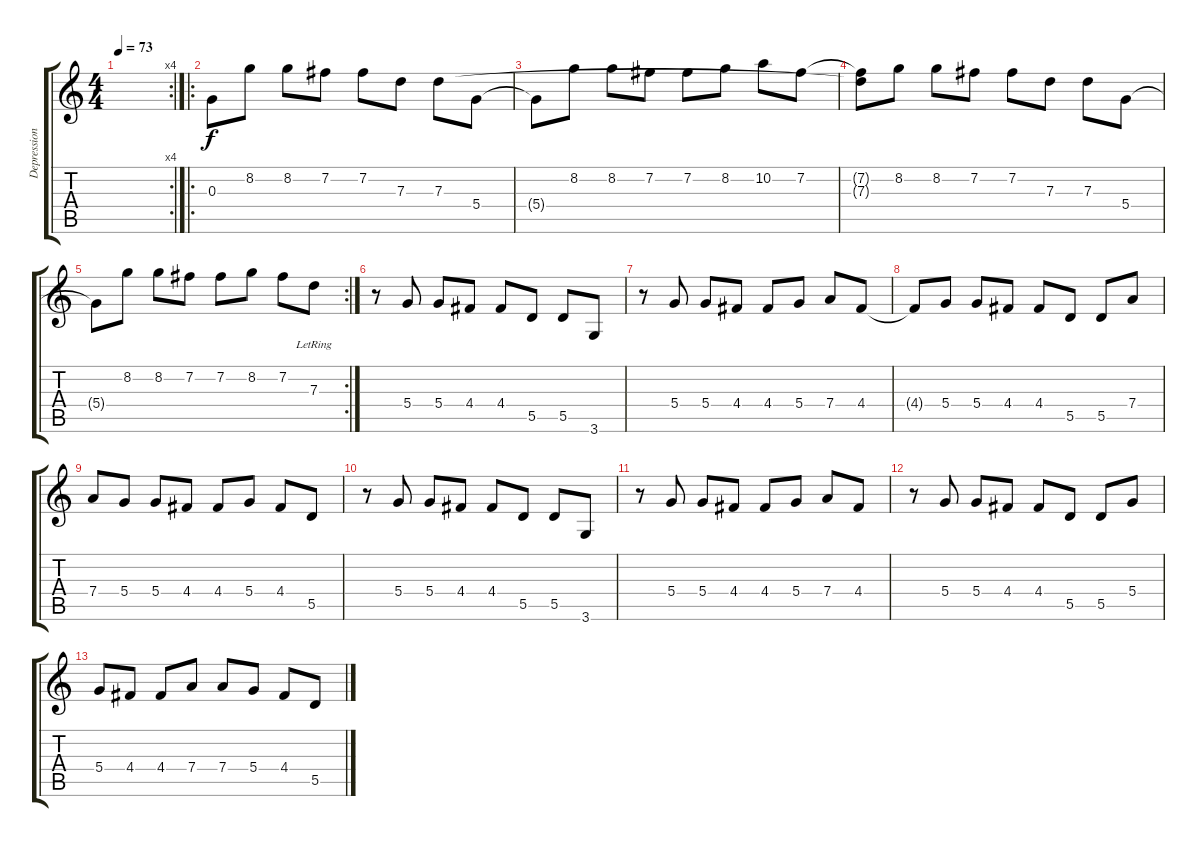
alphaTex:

\track ("Depression" "Depression") {instrument electricguitarclean}
\staff {score tabs}
\tuning (E4 B3 G3 D3 A2 E2) {hide}
\rc 4
\ts (4 4)
\tempo 73
\clef g2
\ks c
|
\ro
0.3.8 8.2.8 8.2.8 7.2.8 7.2.8 7.3.8 7.3.8 5.4.8 |
5.4{t}.8 8.2.8 8.2.8 7.2.8 7.2.8 8.2.8 10.2.8 7.2.8 |
(7.2{t} 7.3{t}).8 8.2.8 8.2.8 7.2.8 7.2.8 7.3.8 7.3.8 5.4.8 |
\rc 2
5.4{t}.8 8.2.8 8.2.8 7.2.8 7.2.8 8.2.8 7.2.8 7.3{lr}.8 |
r.8 5.4.8 5.4.8 4.4.8 4.4.8 5.5.8 5.5.8 3.6.8 |
r.8 5.4.8 5.4.8 4.4.8 4.4.8 5.4.8 7.4.8 4.4.8 |
4.4{t}.8 5.4.8 5.4.8 4.4.8 4.4.8 5.5.8 5.5.8 7.4.8 |
7.4.8 5.4.8 5.4.8 4.4.8 4.4.8 5.4.8 4.4.8 5.5.8 |
r.8 5.4.8 5.4.8 4.4.8 4.4.8 5.5.8 5.5.8 3.6.8 |
r.8 5.4.8 5.4.8 4.4.8 4.4.8 5.4.8 7.4.8 4.4.8 |
r.8 5.4.8 5.4.8 4.4.8 4.4.8 5.5.8 5.5.8 5.4.8 |
5.4.8 4.4.8 4.4.8 7.4.8 7.4.8 5.4.8 4.4.8 5.5.8
